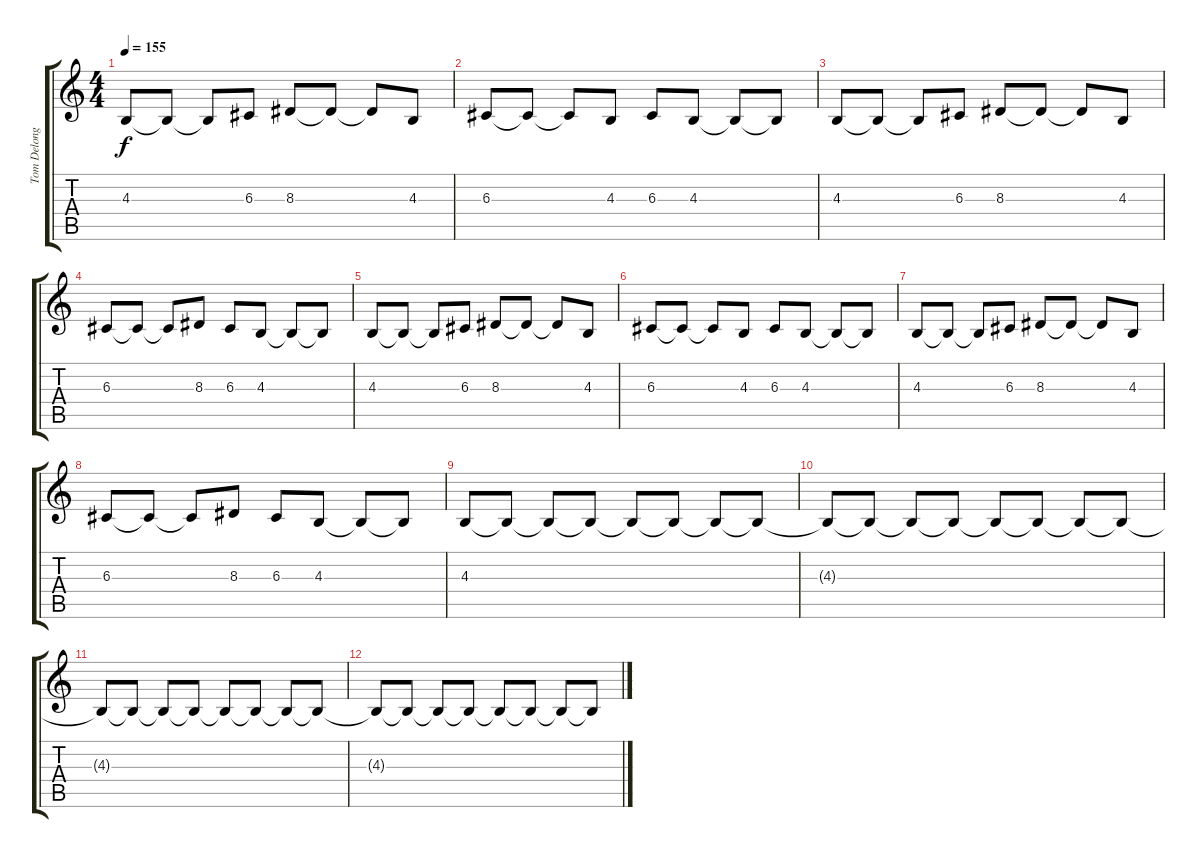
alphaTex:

\track ("Tom Delonge - Vocal" "Tom Delong") {instrument clarinet}
\staff {score tabs}
\tuning (E4 B3 G3 D3 A2 E2) {hide}
\ts (4 4)
\tempo 155
\clef g2
\ks c
4.3.8{dy f} 4.3{t}.8 4.3{t}.8 6.3.8 8.3.8 8.3{t}.8 8.3{t}.8 4.3.8 |
6.3.8 6.3{t}.8 6.3{t}.8 4.3.8 6.3.8 4.3.8 4.3{t}.8 4.3{t}.8 |
4.3.8 4.3{t}.8 4.3{t}.8 6.3.8 8.3.8 8.3{t}.8 8.3{t}.8 4.3.8 |
6.3.8 6.3{t}.8 6.3{t}.8 8.3.8 6.3.8 4.3.8 4.3{t}.8 4.3{t}.8 |
4.3.8 4.3{t}.8 4.3{t}.8 6.3.8 8.3.8 8.3{t}.8 8.3{t}.8 4.3.8 |
6.3.8 6.3{t}.8 6.3{t}.8 4.3.8 6.3.8 4.3.8 4.3{t}.8 4.3{t}.8 |
4.3.8 4.3{t}.8 4.3{t}.8 6.3.8 8.3.8 8.3{t}.8 8.3{t}.8 4.3.8 |
6.3.8 6.3{t}.8 6.3{t}.8 8.3.8 6.3.8 4.3.8 4.3{t}.8 4.3{t}.8 |
4.3.8 4.3{t}.8 4.3{t}.8 4.3{t}.8 4.3{t}.8 4.3{t}.8 4.3{t}.8 4.3{t}.8 |
4.3{t}.8 4.3{t}.8 4.3{t}.8 4.3{t}.8 4.3{t}.8 4.3{t}.8 4.3{t}.8 4.3{t}.8 |
4.3{t}.8 4.3{t}.8 4.3{t}.8 4.3{t}.8 4.3{t}.8 4.3{t}.8 4.3{t}.8 4.3{t}.8 |
4.3{t}.8 4.3{t}.8 4.3{t}.8 4.3{t}.8 4.3{t}.8 4.3{t}.8 4.3{t}.8 4.3{t}.8
